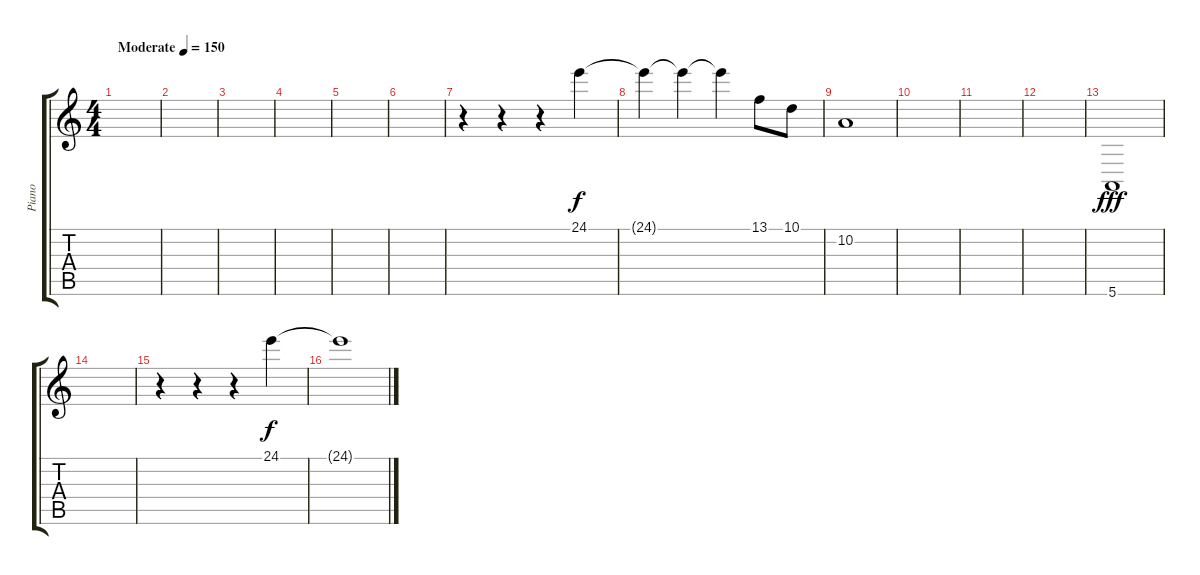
\track ("Piano" "Piano") {instrument acousticgrandpiano}
\staff {score tabs}
\tuning (E4 B3 G3 D3 A2 E2) {hide}
\ts (4 4)
\tempo (150 "Moderate")
\clef g2
\ks c
|
|
|
|
|
|
r.4 r.4 r.4 24.1.4 |
24.1{t}.4 24.1{t}.4 24.1{t}.4 13.1.8 10.1.8 |
10.2.1 |
|
|
|
5.6.1{dy fff} |
|
r.4 r.4 r.4 24.1.4{dy f} |
24.1{t}.1
